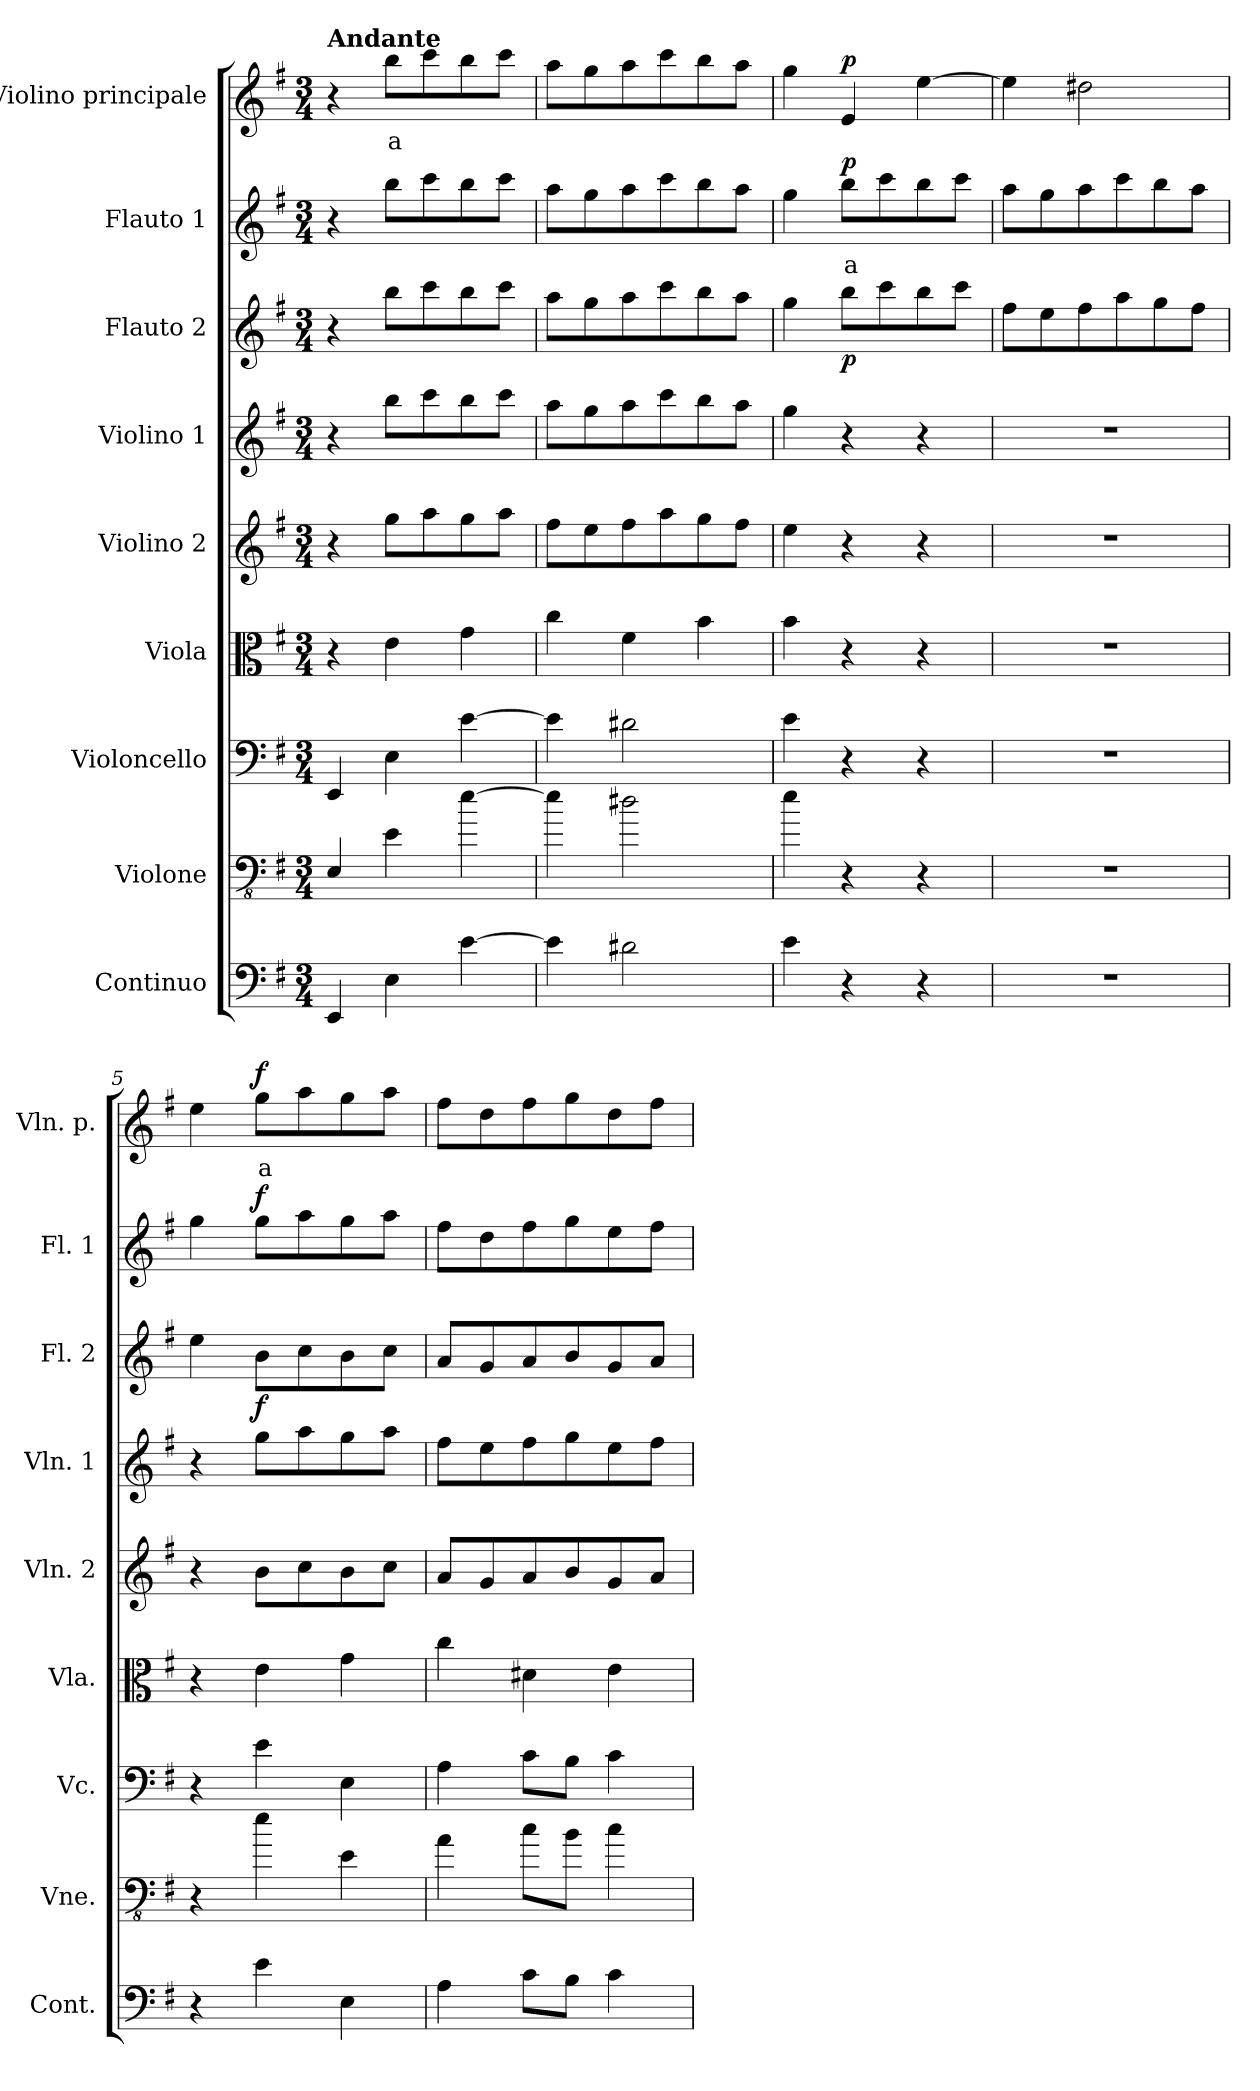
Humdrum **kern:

**kern	**kern	**kern	**kern	**kern	**kern	**kern	**dynam	**kern	**text	**dynam	**kern	**text	**dynam
*part9	*part8	*part7	*part6	*part5	*part4	*part3	*part3	*part2	*part2	*part2	*part1	*part1	*part1
*staff9	*staff8	*staff7	*staff6	*staff5	*staff4	*staff3	*staff3	*staff2	*staff2	*staff2	*staff1	*staff1	*staff1
*I"Continuo	*I"Violone	*I"Violoncello	*I"Viola	*I"Violino 2	*I"Violino 1	*I"Flauto 2	*	*I"Flauto 1	*	*	*I"Violino principale	*	*
*I'Cont.	*I'Vne.	*I'Vc.	*I'Vla.	*I'Vln. 2	*I'Vln. 1	*I'Fl. 2	*	*I'Fl. 1	*	*	*I'Vln. p.	*	*
*clefF4	*clefFv4	*clefF4	*clefC3	*clefG2	*clefG2	*clefG2	*	*clefG2	*	*	*clefG2	*	*
*	*ITrd7c12	*	*	*	*	*	*	*	*	*	*	*	*
*k[f#]	*k[f#]	*k[f#]	*k[f#]	*k[f#]	*k[f#]	*k[f#]	*	*k[f#]	*	*	*k[f#]	*	*
*M3/4	*M3/4	*M3/4	*M3/4	*M3/4	*M3/4	*M3/4	*	*M3/4	*	*	*M3/4	*	*
=1	=1	=1	=1	=1	=1	=1	=1	=1	=1	=1	=1	=1	=1
!	!	!	!	!	!	!	!	!	!	!	!LO:TX:a:B:t=Andante	!	!
4EE/	4EEE/	4EE/	4r	4r	4r	4r	.	4r	.	.	4r	.	.
!	!	!	!	!	!	!	!	!	!	!	!	!LO:LY:color=#FF0000	!
4E\	4EE\	4E\	4e\	8gg\L	8bb\L	8bb\L	.	8bb\L	.	.	8bb\L	a	.
.	.	.	.	8aa\	8ccc\	8ccc\	.	8ccc\	.	.	8ccc\	.	.
[4e\	[4E\	[4e\	4g\	8gg\	8bb\	8bb\	.	8bb\	.	.	8bb\	.	.
.	.	.	.	8aa\J	8ccc\J	8ccc\J	.	8ccc\J	.	.	8ccc\J	.	.
=2	=2	=2	=2	=2	=2	=2	=2	=2	=2	=2	=2	=2	=2
4e\]	4E\]	4e\]	4cc\	8ff#\L	8aa\L	8aa\L	.	8aa\L	.	.	8aa\L	.	.
.	.	.	.	8ee\	8gg\	8gg\	.	8gg\	.	.	8gg\	.	.
2d#X\	2D#X\	2d#X\	4f#\	8ff#\	8aa\	8aa\	.	8aa\	.	.	8aa\	.	.
.	.	.	.	8aa\	8ccc\	8ccc\	.	8ccc\	.	.	8ccc\	.	.
.	.	.	4b\	8gg\	8bb\	8bb\	.	8bb\	.	.	8bb\	.	.
.	.	.	.	8ff#\J	8aa\J	8aa\J	.	8aa\J	.	.	8aa\J	.	.
=3	=3	=3	=3	=3	=3	=3	=3	=3	=3	=3	=3	=3	=3
4e\	4E\	4e\	4b\	4ee\	4gg\	4gg\	.	4gg\	.	.	4gg\	.	.
!	!	!	!	!	!	!	!LO:DY:b	!	!LO:LY:color=#FF0000	!LO:DY:b	!	!	!LO:DY:b
4r	4r	4r	4r	4r	4r	8bb\L	p	8bb\L	a	p	4e/	.	p
.	.	.	.	.	.	8ccc\	.	8ccc\	.	.	.	.	.
4r	4r	4r	4r	4r	4r	8bb\	.	8bb\	.	.	[4ee\	.	.
.	.	.	.	.	.	8ccc\J	.	8ccc\J	.	.	.	.	.
=4	=4	=4	=4	=4	=4	=4	=4	=4	=4	=4	=4	=4	=4
2.r	2.r	2.r	2.r	2.r	2.r	8ff#\L	.	8aa\L	.	.	4ee\]	.	.
.	.	.	.	.	.	8ee\	.	8gg\	.	.	.	.	.
.	.	.	.	.	.	8ff#\	.	8aa\	.	.	2dd#X\	.	.
.	.	.	.	.	.	8aa\	.	8ccc\	.	.	.	.	.
.	.	.	.	.	.	8gg\	.	8bb\	.	.	.	.	.
.	.	.	.	.	.	8ff#\J	.	8aa\J	.	.	.	.	.
=5	=5	=5	=5	=5	=5	=5	=5	=5	=5	=5	=5	=5	=5
4r	4r	4r	4r	4r	4r	4ee\	.	4gg\	.	.	4ee\	.	.
!	!	!	!	!	!	!	!LO:DY:b	!	!	!LO:DY:b	!	!LO:LY:color=#FF0000	!LO:DY:b
4e\	4E\	4e\	4e\	8b\L	8gg\L	8b\L	f	8gg\L	.	f	8gg\L	a	f
.	.	.	.	8cc\	8aa\	8cc\	.	8aa\	.	.	8aa\	.	.
4E\	4EE\	4E\	4g\	8b\	8gg\	8b\	.	8gg\	.	.	8gg\	.	.
.	.	.	.	8cc\J	8aa\J	8cc\J	.	8aa\J	.	.	8aa\J	.	.
=6	=6	=6	=6	=6	=6	=6	=6	=6	=6	=6	=6	=6	=6
4A\	4AA\	4A\	4cc\	8a/L	8ff#\L	8a/L	.	8ff#\L	.	.	8ff#\L	.	.
.	.	.	.	8g/	8ee\	8g/	.	8dd\	.	.	8dd\	.	.
8c\L	8C\L	8c\L	4d#X\	8a/	8ff#\	8a/	.	8ff#\	.	.	8ff#\	.	.
8B\J	8BB\J	8B\J	.	8b/	8gg\	8b/	.	8gg\	.	.	8gg\	.	.
4c\	4C\	4c\	4e\	8g/	8ee\	8g/	.	8ee\	.	.	8dd\	.	.
.	.	.	.	8a/J	8ff#\J	8a/J	.	8ff#\J	.	.	8ff#\J	.	.
=	=	=	=	=	=	=	=	=	=	=	=	=	=
*-	*-	*-	*-	*-	*-	*-	*-	*-	*-	*-	*-	*-	*-
